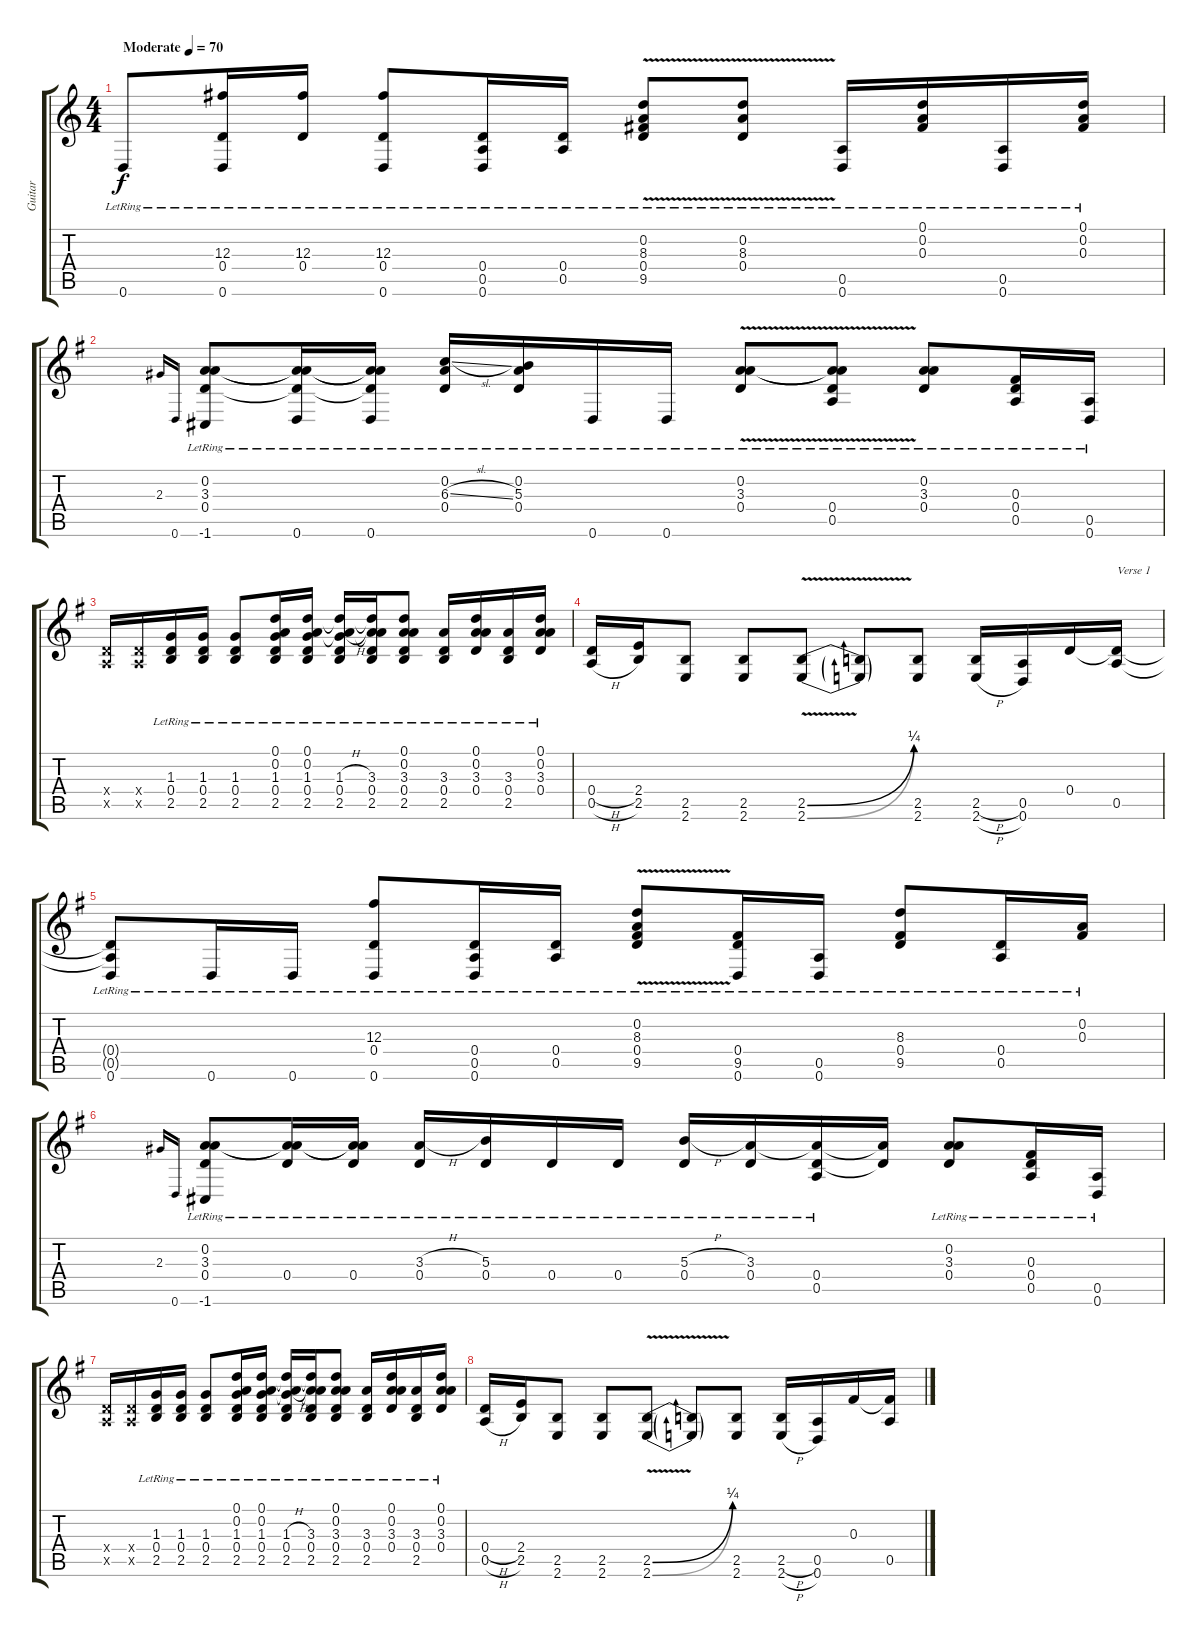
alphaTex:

\track ("Guitar" "Guitar") {instrument acousticguitarnylon}
\staff {score tabs}
\tuning (D4 A3 Gb3 D3 A2 D2) {hide}
\ts (4 4)
\tempo (70 "Moderate")
\clef g2
\ks c
0.6{lr}.8{dy f instrument acousticguitarnylon} (12.3{lr} 0.4{lr} 0.6{lr}).16 (12.3{lr} 0.4{lr}).16 (12.3{lr} 0.4{lr} 0.6{lr}).8 (0.4{lr} 0.5{lr} 0.6{lr}).16 (0.4{lr} 0.5{lr}).16 (0.2{v lr} 8.3{lr} 0.4{lr} 9.5{lr}).8 (0.2{v lr} 8.3{lr} 0.4{lr}).8 (0.5{lr} 0.6{lr}).16 (0.1{lr} 0.2{lr} 0.3{lr}).16 (0.5{lr} 0.6{lr}).16 (0.1{lr} 0.2{lr} 0.3{lr}).16 |
\ks eminor
2.3.16{gr onbeat} 0.6.16{gr onbeat} (0.2{lr} 3.3{lr} 0.4{lr} -1.6).8 (0.2{t} 3.3{t} 0.4{t} 0.6{lr}).16 (0.2{t} 3.3{t} 0.4{t} 0.6{lr}).16 (0.2{lr} 6.3{sl lr} 0.4{lr}).16 (0.2{lr} 5.3{lr} 0.4{lr}).16 0.6{lr}.16 0.6{lr}.16 (0.2{lr} 3.3{v lr} 0.4{lr}).8 (0.2{t} 3.3{t} 0.4{lr} 0.5{lr}).8 (0.2{lr} 3.3{lr} 0.4{lr}).8 (0.3{lr} 0.4{lr} 0.5{lr}).16 (0.5{lr} 0.6{lr}).16 |
(0.4{x} 0.5{x}).16 (0.4{x} 0.5{x}).16 (1.3{lr} 0.4{lr} 2.5{lr}).16 (1.3{lr} 0.4{lr} 2.5{lr}).16 (1.3{lr} 0.4{lr} 2.5{lr}).8 (0.1{lr} 0.2{lr} 1.3{lr} 0.4{lr} 2.5{lr}).16 (0.1{lr} 0.2{lr} 1.3{lr} 0.4{lr} 2.5{lr}).16 (0.1{t} 0.2{t} 1.3{h lr} 0.4{lr} 2.5{lr}).16 (0.1{t} 0.2{t} 3.3{lr} 0.4{lr} 2.5{lr}).16 (0.1{lr} 0.2{lr} 3.3{lr} 0.4{lr} 2.5{lr}).8 (3.3{lr} 0.4{lr} 2.5{lr}).16 (0.1{lr} 0.2{lr} 3.3{lr} 0.4{lr}).16 (3.3{lr} 0.4{lr} 2.5{lr}).16 (0.1{lr} 0.2{lr} 3.3{lr} 0.4{lr}).16 |
(0.4{h} 0.5{h}).16 (2.4 2.5).16 (2.5 2.6).8 (2.5 2.6).8 (2.5{be (bend 0 0 60 1) v} 2.6{be (bend 0 0 60 1) v}).8 (2.5{t} 2.6{t}).8 (2.5 2.6).8 (2.5{h} 2.6{h}).16 (0.5 0.6).16 0.4.16 (0.4{t} 0.5).16{txt "Verse 1"} |
(0.4{t} 0.5{t} 0.6{lr}).8 0.6{lr}.16 0.6{lr}.16 (12.3{lr} 0.4{lr} 0.6{lr}).8 (0.4{lr} 0.5{lr} 0.6{lr}).16 (0.4{lr} 0.5{lr}).16 (0.2{v lr} 8.3{lr} 0.4{lr} 9.5{lr}).8 (0.4{lr} 9.5{lr} 0.6{lr}).16 (0.5{lr} 0.6{lr}).16 (8.3{lr} 0.4{lr} 9.5{lr}).8 (0.4{lr} 0.5{lr}).16 (0.2{lr} 0.3{lr}).16 |
2.3.16{gr onbeat} 0.6.16{gr onbeat} (0.2{lr} 3.3{lr} 0.4{lr} -1.6).8 (0.2{t} 3.3{t} 0.4{lr}).16 (0.2{t} 3.3{t} 0.4{lr}).16 (3.3{h lr} 0.4{lr}).16 (5.3{lr} 0.4{lr}).16 0.4{lr}.16 0.4{lr}.16 (5.3{h lr} 0.4{lr}).16 (3.3{lr} 0.4{lr}).16 (3.3{t} 0.4{lr} 0.5{lr}).16 (3.3{t} 0.4{t}).16 (0.2{lr} 3.3{lr} 0.4{lr}).8 (0.3{lr} 0.4{lr} 0.5{lr}).16 (0.5{lr} 0.6{lr}).16 |
(0.4{x} 0.5{x}).16 (0.4{x} 0.5{x}).16 (1.3{lr} 0.4{lr} 2.5{lr}).16 (1.3{lr} 0.4{lr} 2.5{lr}).16 (1.3{lr} 0.4{lr} 2.5{lr}).8 (0.1{lr} 0.2{lr} 1.3{lr} 0.4{lr} 2.5{lr}).16 (0.1{lr} 0.2{lr} 1.3{lr} 0.4{lr} 2.5{lr}).16 (0.1{t} 0.2{t} 1.3{h lr} 0.4{lr} 2.5{lr}).16 (0.1{t} 0.2{t} 3.3{lr} 0.4{lr} 2.5{lr}).16 (0.1{lr} 0.2{lr} 3.3{lr} 0.4{lr} 2.5{lr}).8 (3.3{lr} 0.4{lr} 2.5{lr}).16 (0.1{lr} 0.2{lr} 3.3{lr} 0.4{lr}).16 (3.3{lr} 0.4{lr} 2.5{lr}).16 (0.1{lr} 0.2{lr} 3.3{lr} 0.4{lr}).16 |
(0.4{h} 0.5{h}).16 (2.4 2.5).16 (2.5 2.6).8 (2.5 2.6).8 (2.5{be (bend 0 0 60 1) v} 2.6{be (bend 0 0 60 1) v}).8 (2.5{t} 2.6{t}).8 (2.5 2.6).8 (2.5{h} 2.6{h}).16 (0.5 0.6).16 0.3.16 (0.3{t} 0.5).16
